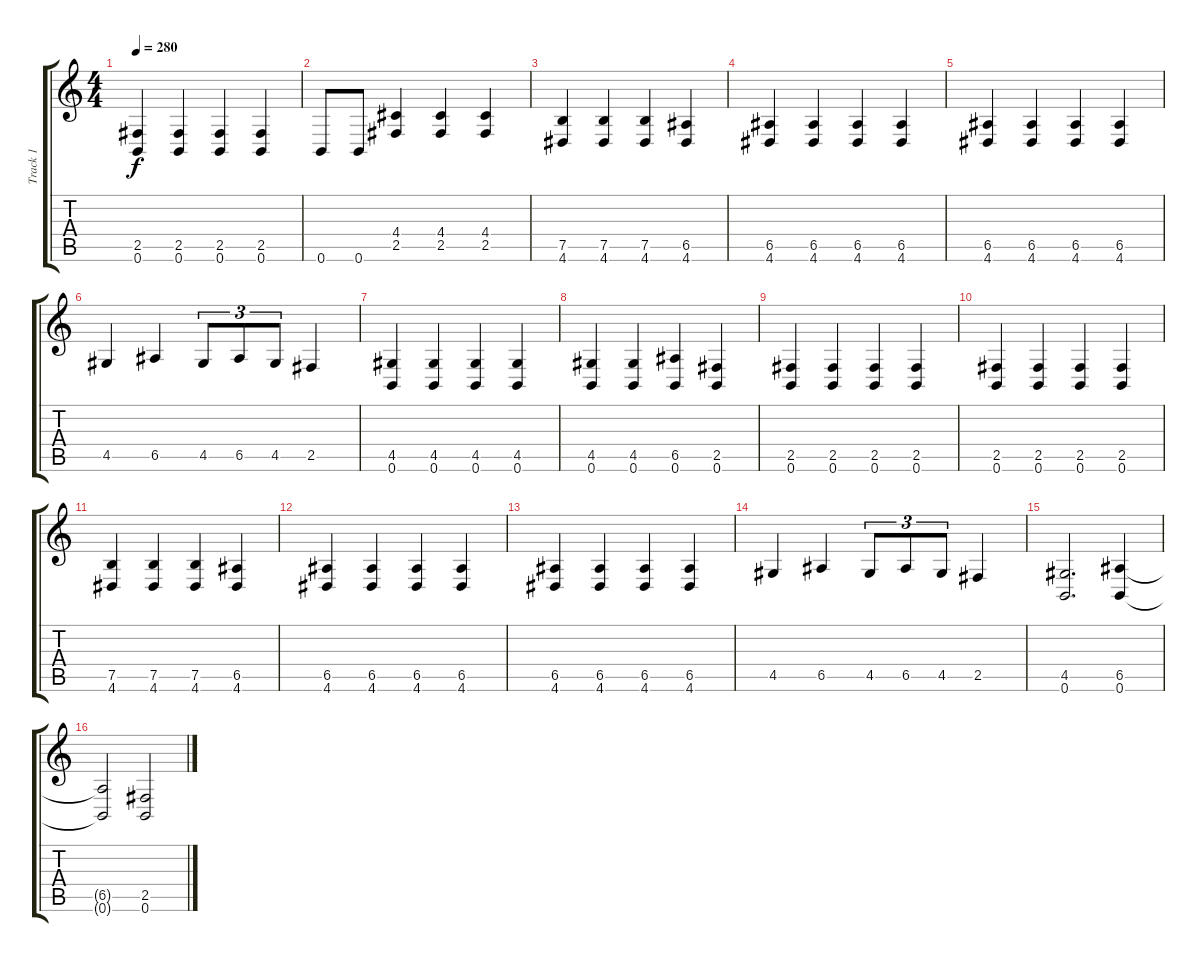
\track ("Track 1" "Track 1") {instrument distortionguitar}
\staff {score tabs}
\tuning (B3 Gb3 D3 A2 E2 B1) {hide}
\ts (4 4)
\tempo 280
\clef g2
\ks c
(2.5 0.6).4{dy f} (2.5 0.6).4 (2.5 0.6).4 (2.5 0.6).4 |
0.6.8 0.6.8 (4.4 2.5).4 (4.4 2.5).4 (4.4 2.5).4 |
(7.5 4.6).4 (7.5 4.6).4 (7.5 4.6).4 (6.5 4.6).4 |
(6.5 4.6).4 (6.5 4.6).4 (6.5 4.6).4 (6.5 4.6).4 |
(6.5 4.6).4 (6.5 4.6).4 (6.5 4.6).4 (6.5 4.6).4 |
4.5.4 6.5.4 4.5.8{tu (3 2)} 6.5.8{tu (3 2)} 4.5.8{tu (3 2)} 2.5.4 |
(4.5 0.6).4 (4.5 0.6).4 (4.5 0.6).4 (4.5 0.6).4 |
(4.5 0.6).4 (4.5 0.6).4 (6.5 0.6).4 (2.5 0.6).4 |
(2.5 0.6).4 (2.5 0.6).4 (2.5 0.6).4 (2.5 0.6).4 |
(2.5 0.6).4 (2.5 0.6).4 (2.5 0.6).4 (2.5 0.6).4 |
(7.5 4.6).4 (7.5 4.6).4 (7.5 4.6).4 (6.5 4.6).4 |
(6.5 4.6).4 (6.5 4.6).4 (6.5 4.6).4 (6.5 4.6).4 |
(6.5 4.6).4 (6.5 4.6).4 (6.5 4.6).4 (6.5 4.6).4 |
4.5.4 6.5.4 4.5.8{tu (3 2)} 6.5.8{tu (3 2)} 4.5.8{tu (3 2)} 2.5.4 |
(4.5 0.6).2{d} (6.5 0.6).4 |
(6.5{t} 0.6{t}).2 (2.5 0.6).2
